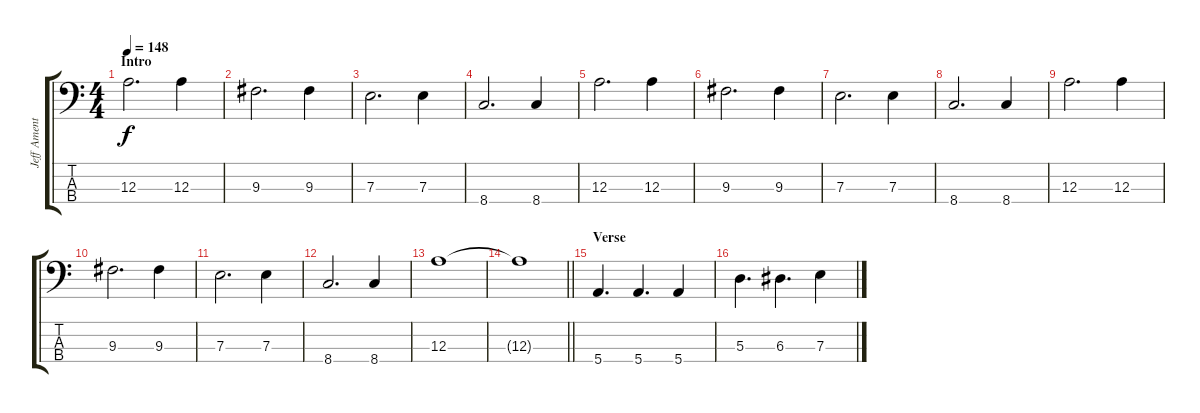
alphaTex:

\track ("Jeff Ament" "Jeff Ament") {instrument electricbassfinger}
\staff {score tabs}
\tuning (G2 D2 A1 E1) {hide}
\ts (4 4)
\section ("" "Intro")
\tempo 148
\clef f4
\ks c
12.3.2{d dy f instrument electricbassfinger} 12.3.4 |
9.3.2{d} 9.3.4 |
7.3.2{d} 7.3.4 |
8.4.2{d} 8.4.4 |
12.3.2{d} 12.3.4 |
9.3.2{d} 9.3.4 |
7.3.2{d} 7.3.4 |
8.4.2{d} 8.4.4 |
12.3.2{d} 12.3.4 |
9.3.2{d} 9.3.4 |
7.3.2{d} 7.3.4 |
8.4.2{d} 8.4.4 |
12.3.1 |
\barLineRight lightlight
12.3{t}.1 |
\section ("" "Verse")
5.4.4{d} 5.4.4{d} 5.4.4 |
5.3.4{d} 6.3.4{d} 7.3.4
